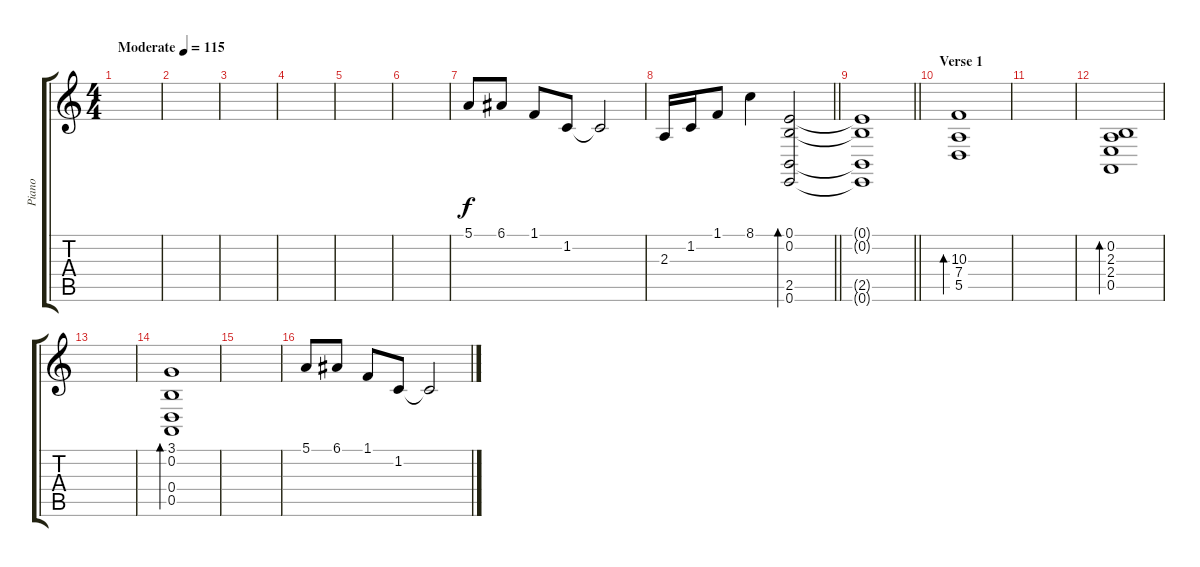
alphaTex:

\track ("Piano" "Piano") {instrument acousticgrandpiano}
\staff {score tabs}
\tuning (E4 B3 G3 D3 A2 E2) {hide}
\ts (4 4)
\tempo (115 "Moderate")
\clef g2
\ks c
|
|
|
|
|
|
5.1.8 6.1.8 1.1.8 1.2.8 1.2{t}.2 |
\barLineRight lightlight
2.3.16 1.2.16 1.1.8 8.1.4 (0.1 0.2 2.5 0.6).2{bd 120} |
\barLineRight lightlight
(0.1{t} 0.2{t} 2.5{t} 0.6{t}).1 |
\section ("" "Verse 1")
(10.3 7.4 5.5).1{bd 120} |
|
(0.2 2.3 2.4 0.5).1{bd 120} |
|
(3.1 0.2 0.4 0.5).1{bd 120} |
|
5.1.8 6.1.8 1.1.8 1.2.8 1.2{t}.2
